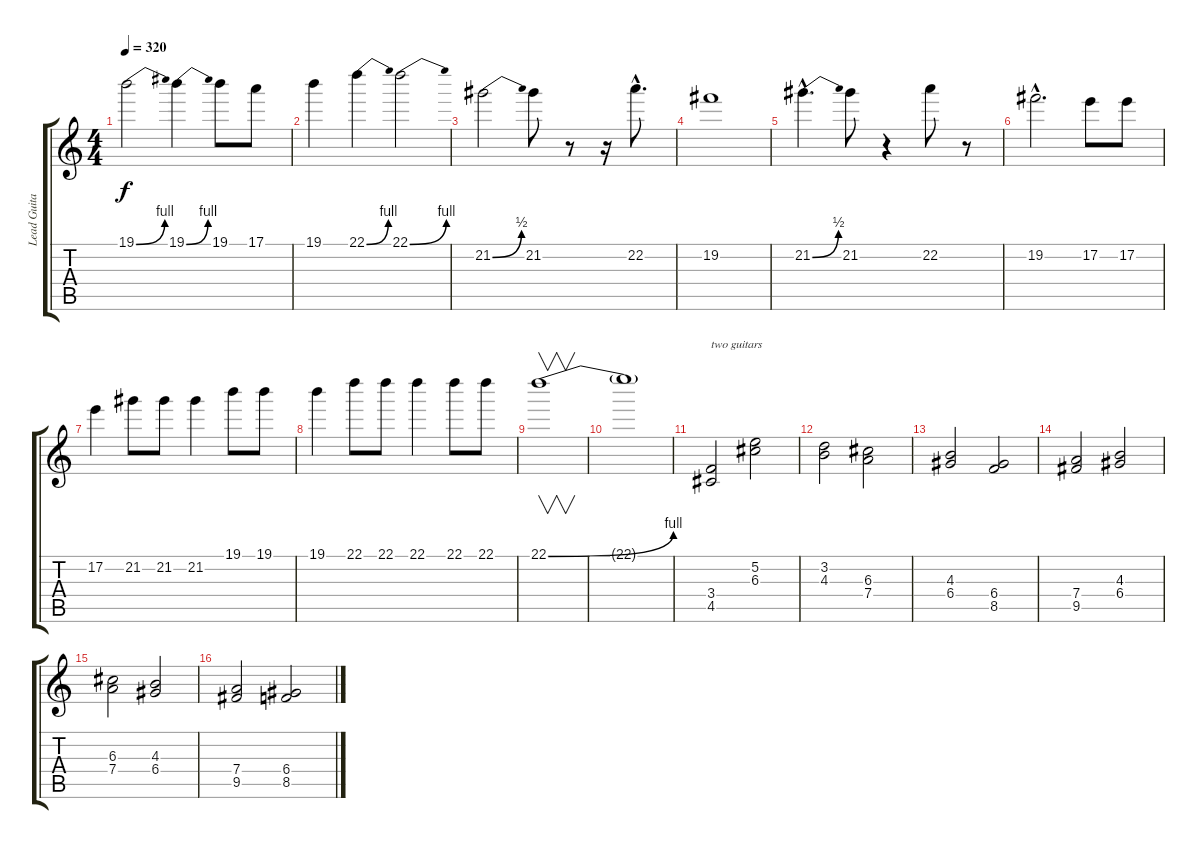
\track ("Lead Guitar" "Lead Guita") {instrument distortionguitar}
\staff {score tabs}
\tuning (E4 B3 G3 D3 A2 E2) {hide}
\ts (4 4)
\tempo 320
\clef g2
\ks c
19.1{be (bend 0 0 60 4)}.2{dy f} 19.1{be (bend 0 0 60 4)}.4 19.1.8 17.1.8 |
19.1.4 22.1{be (bend 0 0 60 4)}.4 22.1{be (bend 0 0 60 4)}.2 |
21.2{be (bend 0 0 60 2)}.2 21.2.8 r.8 r.16 22.2{hac}.8{d} |
19.2.1 |
21.2{be (bend 0 0 60 2) hac}.4{d} 21.2.8 r.4 22.2.8 r.8 |
19.2{hac}.2{d} 17.2.8 17.2.8 |
17.2.4 21.2.8 21.2.8 21.2.4 19.1.8 19.1.8 |
19.1.4 22.1.8 22.1.8 22.1.4 22.1.8 22.1.8 |
22.1{be (bend 0 0 60 4)}.1{v} |
22.1{t}.1 |
(3.4 4.5).2{txt "two guitars"} (5.2 6.3).2 |
(3.2 4.3).2 (6.3 7.4).2 |
(4.3 6.4).2 (6.4 8.5).2 |
(7.4 9.5).2 (4.3 6.4).2 |
(6.3 7.4).2 (4.3 6.4).2 |
(7.4 9.5).2 (6.4 8.5).2
